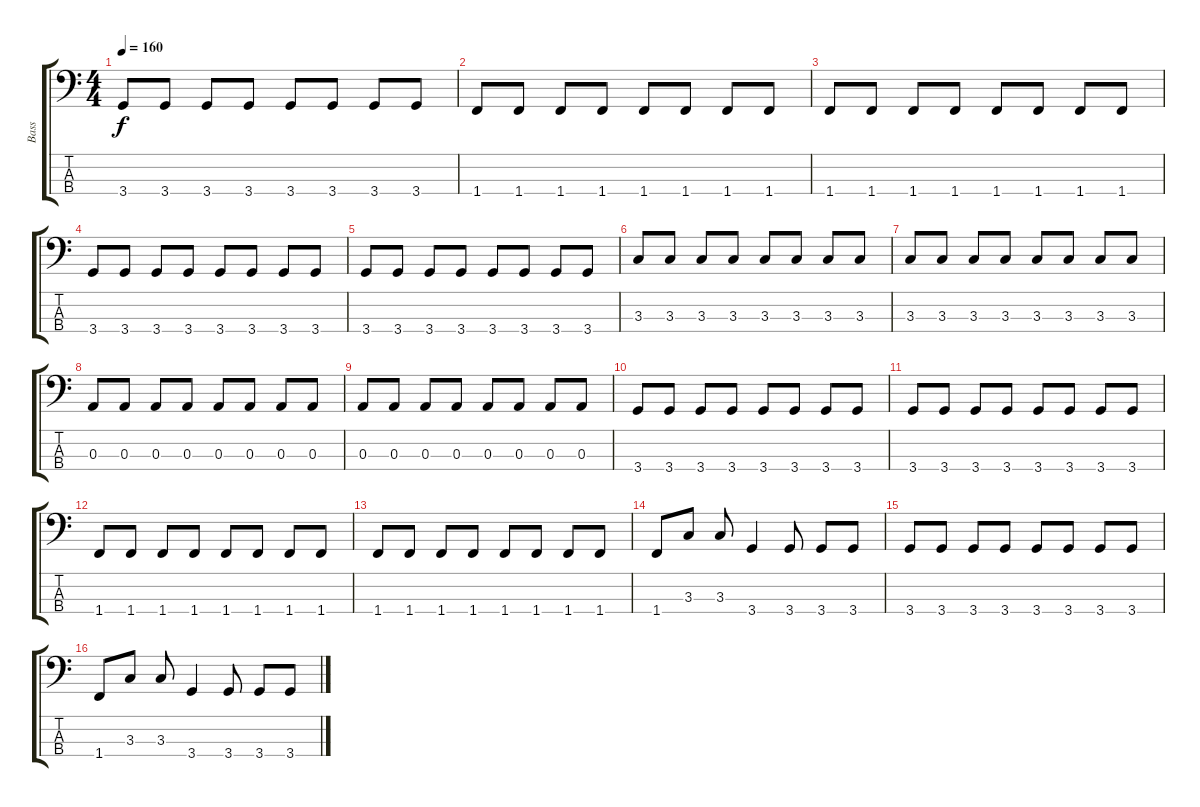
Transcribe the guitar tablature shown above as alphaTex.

\track ("Bass" "Bass") {instrument electricbassfinger}
\staff {score tabs}
\tuning (G2 D2 A1 E1) {hide}
\ts (4 4)
\tempo 160
\clef f4
\ks c
3.4.8{dy f} 3.4.8 3.4.8 3.4.8 3.4.8 3.4.8 3.4.8 3.4.8 |
1.4.8 1.4.8 1.4.8 1.4.8 1.4.8 1.4.8 1.4.8 1.4.8 |
1.4.8 1.4.8 1.4.8 1.4.8 1.4.8 1.4.8 1.4.8 1.4.8 |
3.4.8 3.4.8 3.4.8 3.4.8 3.4.8 3.4.8 3.4.8 3.4.8 |
3.4.8 3.4.8 3.4.8 3.4.8 3.4.8 3.4.8 3.4.8 3.4.8 |
3.3.8 3.3.8 3.3.8 3.3.8 3.3.8 3.3.8 3.3.8 3.3.8 |
3.3.8 3.3.8 3.3.8 3.3.8 3.3.8 3.3.8 3.3.8 3.3.8 |
0.3.8 0.3.8 0.3.8 0.3.8 0.3.8 0.3.8 0.3.8 0.3.8 |
0.3.8 0.3.8 0.3.8 0.3.8 0.3.8 0.3.8 0.3.8 0.3.8 |
3.4.8 3.4.8 3.4.8 3.4.8 3.4.8 3.4.8 3.4.8 3.4.8 |
3.4.8 3.4.8 3.4.8 3.4.8 3.4.8 3.4.8 3.4.8 3.4.8 |
1.4.8 1.4.8 1.4.8 1.4.8 1.4.8 1.4.8 1.4.8 1.4.8 |
1.4.8 1.4.8 1.4.8 1.4.8 1.4.8 1.4.8 1.4.8 1.4.8 |
1.4.8 3.3.8 3.3.8 3.4.4 3.4.8 3.4.8 3.4.8 |
3.4.8 3.4.8 3.4.8 3.4.8 3.4.8 3.4.8 3.4.8 3.4.8 |
1.4.8 3.3.8 3.3.8 3.4.4 3.4.8 3.4.8 3.4.8
